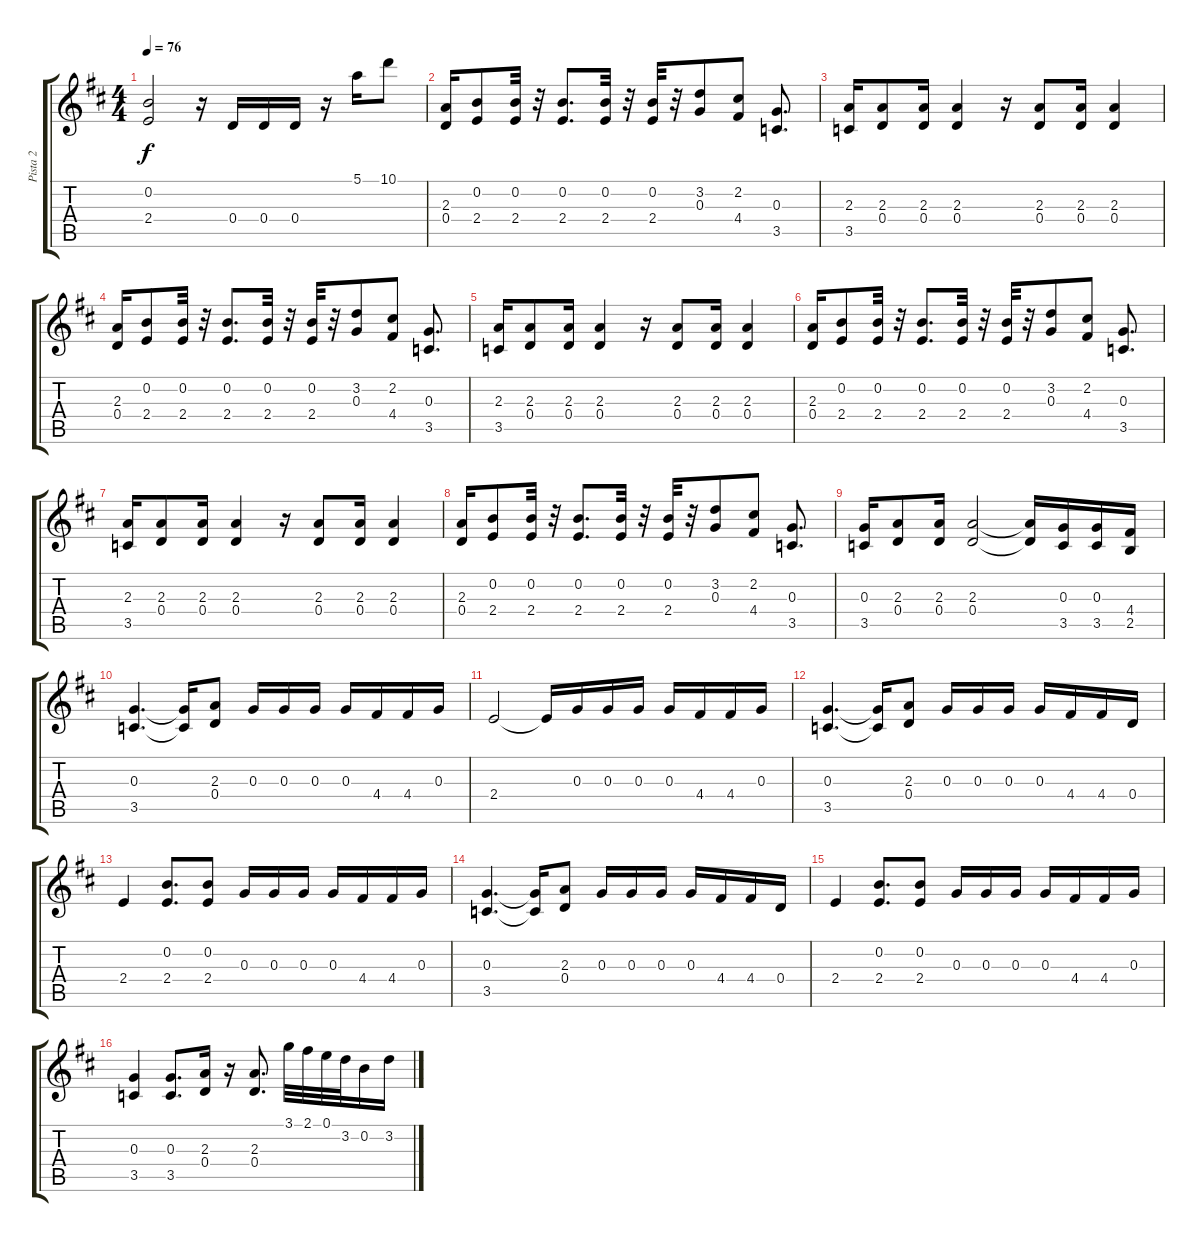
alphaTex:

\track ("Pista 2" "Pista 2") {instrument distortionguitar}
\staff {score tabs}
\tuning (E4 B3 G3 D3 A2 E2) {hide}
\ts (4 4)
\tempo 76
\clef g2
\ks d
(0.2 2.4).2{dy f} r.16 0.4.16 0.4.16 0.4.16 r.16 5.1.16 10.1.8 |
(2.3 0.4).16 (0.2 2.4).8 (0.2 2.4).32 r.32 (0.2 2.4).8{d} (0.2 2.4).32 r.32 (0.2 2.4).32 r.32 (3.2 0.3).8 (2.2 4.4).8 (0.3 3.5).8{d} |
(2.3 3.5).16 (2.3 0.4).8 (2.3 0.4).16 (2.3 0.4).4 r.16 (2.3 0.4).8 (2.3 0.4).16 (2.3 0.4).4 |
(2.3 0.4).16 (0.2 2.4).8 (0.2 2.4).32 r.32 (0.2 2.4).8{d} (0.2 2.4).32 r.32 (0.2 2.4).32 r.32 (3.2 0.3).8 (2.2 4.4).8 (0.3 3.5).8{d} |
(2.3 3.5).16 (2.3 0.4).8 (2.3 0.4).16 (2.3 0.4).4 r.16 (2.3 0.4).8 (2.3 0.4).16 (2.3 0.4).4 |
(2.3 0.4).16 (0.2 2.4).8 (0.2 2.4).32 r.32 (0.2 2.4).8{d} (0.2 2.4).32 r.32 (0.2 2.4).32 r.32 (3.2 0.3).8 (2.2 4.4).8 (0.3 3.5).8{d} |
(2.3 3.5).16 (2.3 0.4).8 (2.3 0.4).16 (2.3 0.4).4 r.16 (2.3 0.4).8 (2.3 0.4).16 (2.3 0.4).4 |
(2.3 0.4).16 (0.2 2.4).8 (0.2 2.4).32 r.32 (0.2 2.4).8{d} (0.2 2.4).32 r.32 (0.2 2.4).32 r.32 (3.2 0.3).8 (2.2 4.4).8 (0.3 3.5).8{d} |
(0.3 3.5).16 (2.3 0.4).8 (2.3 0.4).16 (2.3 0.4).2 (2.3{t} 0.4{t}).16 (0.3 3.5).16 (0.3 3.5).16 (4.4 2.5).16 |
(0.3 3.5).4{d} (0.3{t} 3.5{t}).16 (2.3 0.4).8 0.3.16 0.3.16 0.3.16 0.3.16 4.4.16 4.4.16 0.3.16 |
2.4.2 2.4{t}.16 0.3.16 0.3.16 0.3.16 0.3.16 4.4.16 4.4.16 0.3.16 |
(0.3 3.5).4{d} (0.3{t} 3.5{t}).16 (2.3 0.4).8 0.3.16 0.3.16 0.3.16 0.3.16 4.4.16 4.4.16 0.4.16 |
2.4.4 (0.2 2.4).8{d} (0.2 2.4).8 0.3.16 0.3.16 0.3.16 0.3.16 4.4.16 4.4.16 0.3.16 |
(0.3 3.5).4{d} (0.3{t} 3.5{t}).16 (2.3 0.4).8 0.3.16 0.3.16 0.3.16 0.3.16 4.4.16 4.4.16 0.4.16 |
2.4.4 (0.2 2.4).8{d} (0.2 2.4).8 0.3.16 0.3.16 0.3.16 0.3.16 4.4.16 4.4.16 0.3.16 |
(0.3 3.5).4 (0.3 3.5).8{d} (2.3 0.4).16 r.16 (2.3 0.4).8{d} 3.1.32 2.1.32 0.1.32 3.2.32 0.2.16 3.2.16
